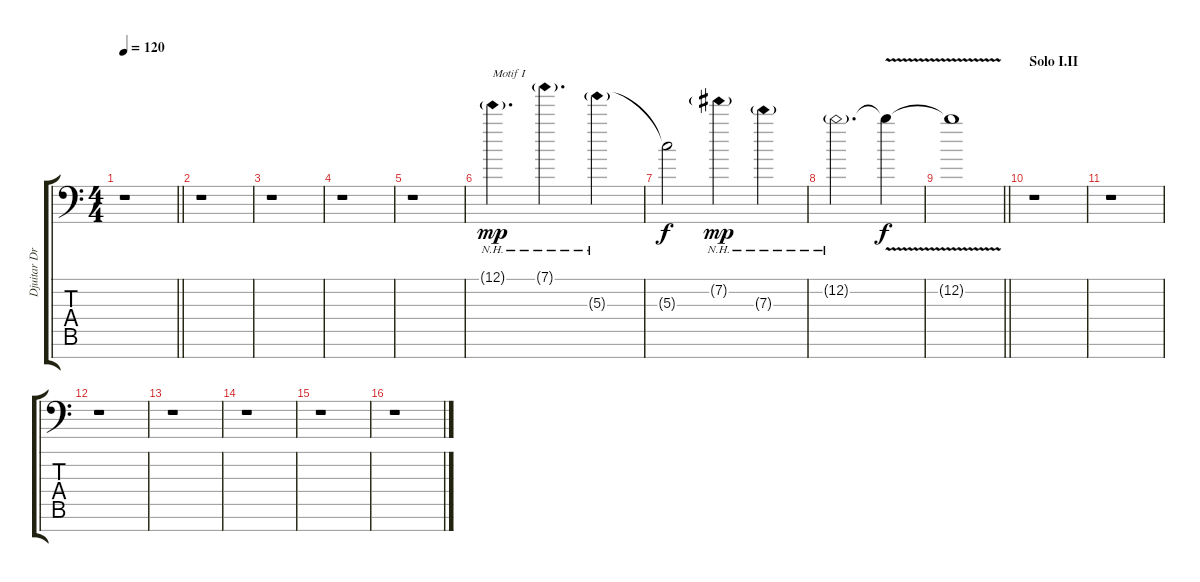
\track ("Djuitar Dropped A" "Djuitar Dr") {instrument distortionguitar}
\staff {score tabs}
\tuning (E4 B3 G3 D3 A2 E2 A1) {hide}
\ts (4 4)
\tempo 120
\clef f4
\barLineRight lightlight
\ks c
r.1{dy mp} |
\section ("" "")
r.1 |
r.1 |
r.1 |
r.1 |
12.1{nh g}.4{d txt "Motif I" instrument overdrivenguitar} 7.1{nh g}.4{d} 5.3{nh g}.4 |
5.3{t}.2{dy f} 7.2{nh g}.4{dy mp} 7.3{nh g}.4 |
12.2{nh g}.2{d} 12.2{v t}.4{dy f} |
\barLineRight lightlight
12.2{t}.1 |
\section ("" "Solo I.II")
r.1 |
r.1 |
r.1 |
r.1 |
r.1 |
r.1 |
r.1
